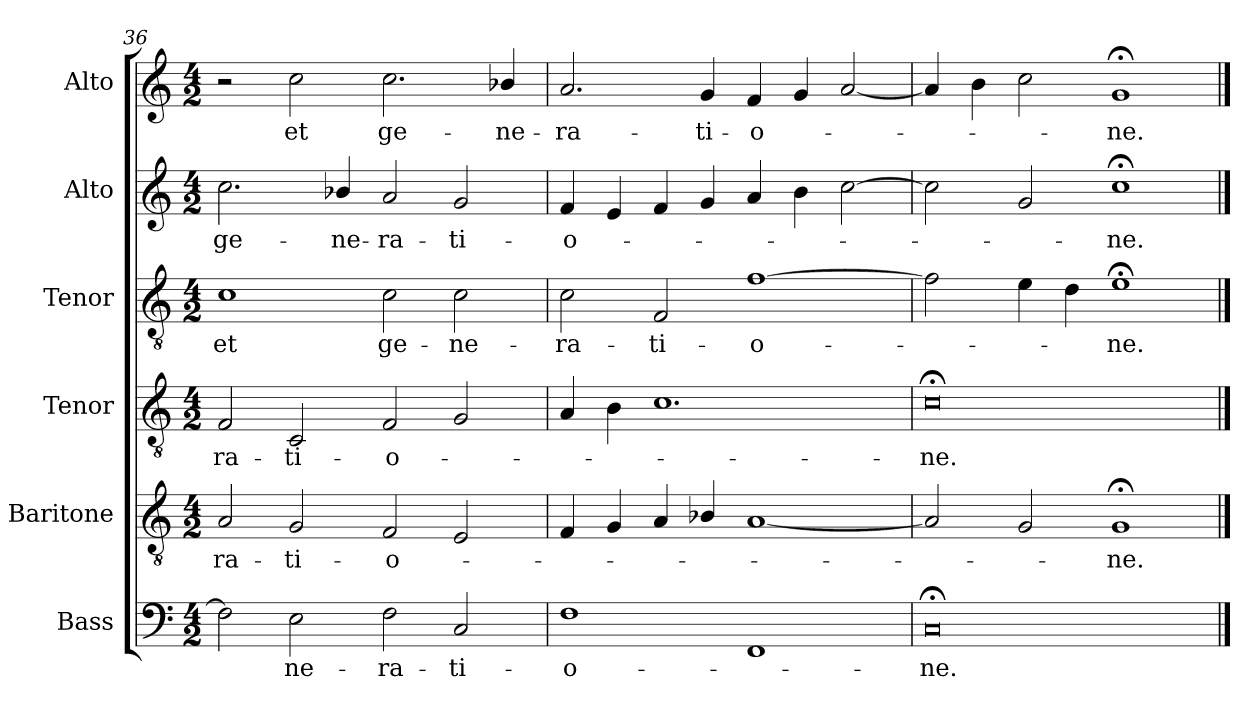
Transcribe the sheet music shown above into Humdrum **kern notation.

**kern	**text	**kern	**text	**kern	**text	**kern	**text	**kern	**text	**kern	**text
*part6	*part6	*part5	*part5	*part4	*part4	*part3	*part3	*part2	*part2	*part1	*part1
*staff6	*staff6	*staff5	*staff5	*staff4	*staff4	*staff3	*staff3	*staff2	*staff2	*staff1	*staff1
*I"Bass	*	*I"Baritone	*	*I"Tenor	*	*I"Tenor	*	*I"Alto	*	*I"Alto	*
*I'B.	*	*I'Bar.	*	*I'T2.	*	*I'T1.	*	*I'A.	*	*I'A.	*
*clefF4	*	*clefGv2	*	*clefGv2	*	*clefGv2	*	*clefG2	*	*clefG2	*
*	*	*ITrd7c12	*	*ITrd7c12	*	*ITrd7c12	*	*	*	*	*
*k[]	*	*k[]	*	*k[]	*	*k[]	*	*k[]	*	*k[]	*
*C:	*	*C:	*	*C:	*	*C:	*	*C:	*	*C:	*
*M4/2	*	*M4/2	*	*M4/2	*	*M4/2	*	*M4/2	*	*M4/2	*
=36	=36	=36	=36	=36	=36	=36	=36	=36	=36	=36	=36
!	!	!	!LO:LY:b:color=#000000	!	!	!	!	!	!	!	!
!	!	!	!	!	!LO:LY:b:color=#000000	!	!	!	!	!	!
!	!	!	!	!	!	!	!LO:LY:b:color=#000000	!	!	!	!
!	!	!	!	!	!	!	!	!	!LO:LY:b:color=#000000	!	!
2Fi\]	.	2AAi/	-ra-	2FFi/	-ra-	1Ci	et	2.cci\	ge-	2r	.
!	!LO:LY:b:color=#000000	!	!	!	!	!	!	!	!	!	!
!	!	!	!LO:LY:b:color=#000000	!	!	!	!	!	!	!	!
!	!	!	!	!	!LO:LY:b:color=#000000	!	!	!	!	!	!
!	!	!	!	!	!	!	!	!	!	!	!LO:LY:b:color=#000000
2Ei\	-ne-	2GGi/	-ti-	2CCi/	-ti-	.	.	.	.	2cci\	et
!	!	!	!	!	!	!	!	!	!LO:LY:b:color=#000000	!	!
.	.	.	.	.	.	.	.	4b-Xi/	-ne-	.	.
!	!LO:LY:b:color=#000000	!	!	!	!	!	!	!	!	!	!
!	!	!	!LO:LY:b:color=#000000	!	!	!	!	!	!	!	!
!	!	!	!	!	!LO:LY:b:color=#000000	!	!	!	!	!	!
!	!	!	!	!	!	!	!LO:LY:b:color=#000000	!	!	!	!
!	!	!	!	!	!	!	!	!	!LO:LY:b:color=#000000	!	!
!	!	!	!	!	!	!	!	!	!	!	!LO:LY:b:color=#000000
2Fi\	-ra-	2FFi/	-o-	2FFi/	-o-	2Ci\	ge-	2ai/	-ra-	2.cci\	ge-
!	!LO:LY:b:color=#000000	!	!	!	!	!	!	!	!	!	!
!	!	!	!	!	!	!	!LO:LY:b:color=#000000	!	!	!	!
!	!	!	!	!	!	!	!	!	!LO:LY:b:color=#000000	!	!
2Ci/	-ti-	2EEi/	.	2GGi/	.	2Ci\	-ne-	2gi/	-ti-	.	.
!	!	!	!	!	!	!	!	!	!	!	!LO:LY:b:color=#000000
.	.	.	.	.	.	.	.	.	.	4b-Xi/	-ne-
=37	=37	=37	=37	=37	=37	=37	=37	=37	=37	=37	=37
!	!LO:LY:b:color=#000000	!	!	!	!	!	!	!	!	!	!
!	!	!	!	!	!	!	!LO:LY:b:color=#000000	!	!	!	!
!	!	!	!	!	!	!	!	!	!LO:LY:b:color=#000000	!	!
!	!	!	!	!	!	!	!	!	!	!	!LO:LY:b:color=#000000
1Fi	-o-	4FFi/	.	4AAi/	.	2Ci\	-ra-	4fi/	-o-	2.ai/	-ra-
.	.	4GGi/	.	4BBi\	.	.	.	4ei/	.	.	.
!	!	!	!	!	!	!	!LO:LY:b:color=#000000	!	!	!	!
.	.	4AAi/	.	1.Ci	.	2FFi/	-ti-	4fi/	.	.	.
!	!	!	!	!	!	!	!	!	!	!	!LO:LY:b:color=#000000
.	.	4BB-Xi/	.	.	.	.	.	4gi/	.	4gi/	-ti-
!	!	!	!	!	!	!	!LO:LY:b:color=#000000	!	!	!	!
!	!	!	!	!	!	!	!	!	!	!	!LO:LY:b:color=#000000
1FFi	.	[1AAi	.	.	.	[1Fi	-o-	4ai/	.	4fi/	-o-
.	.	.	.	.	.	.	.	4bi\	.	4gi/	.
.	.	.	.	.	.	.	.	[2cci\	.	[2ai/	.
=38	=38	=38	=38	=38	=38	=38	=38	=38	=38	=38	=38
!	!LO:LY:b:color=#000000	!	!	!	!	!	!	!	!	!	!
!	!	!	!	!	!LO:LY:b:color=#000000	!	!	!	!	!	!
0C;i	-ne.	2AAi/]	.	0C;i	-ne.	2Fi\]	.	2cci\]	.	4ai/]	.
.	.	.	.	.	.	.	.	.	.	4bi\	.
.	.	2GGi/	.	.	.	4Ei\	.	2gi/	.	2cci\	.
.	.	.	.	.	.	4Di\	.	.	.	.	.
!	!	!	!LO:LY:b:color=#000000	!	!	!	!	!	!	!	!
!	!	!	!	!	!	!	!LO:LY:b:color=#000000	!	!	!	!
!	!	!	!	!	!	!	!	!	!LO:LY:b:color=#000000	!	!
!	!	!	!	!	!	!	!	!	!	!	!LO:LY:b:color=#000000
.	.	1GG;i	-ne.	.	.	1E;i	-ne.	1cc;i	-ne.	1g;i	-ne.
==	==	==	==	==	==	==	==	==	==	==	==
*-	*-	*-	*-	*-	*-	*-	*-	*-	*-	*-	*-
